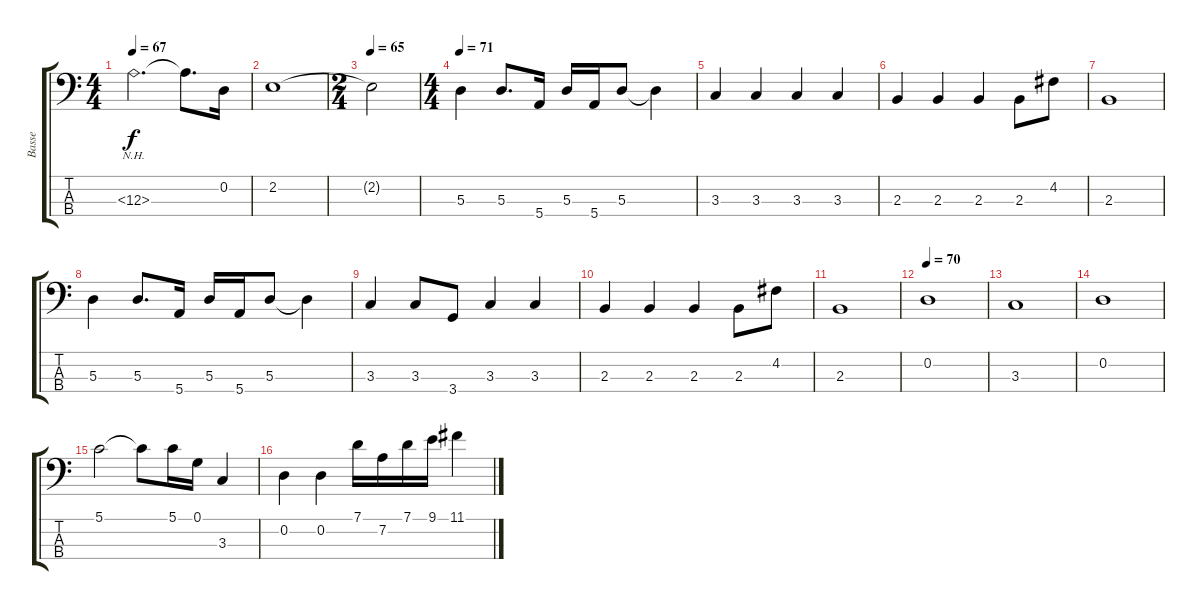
\track ("Basse" "Basse") {instrument electricbassfinger}
\staff {score tabs}
\tuning (G2 D2 A1 E1) {hide}
\ts (4 4)
\tempo 67
\clef f4
\ks c
12.3{nh}.2{d dy f} 12.3{t}.8{d} 0.2.16 |
2.2.1 |
\ts (2 4)
\tempo 65
2.2{t}.2 |
\ts (4 4)
\tempo 68
\tempo 71
5.3.4 5.3.8{d} 5.4.16 5.3.16 5.4.16 5.3.8 5.3{t}.4 |
3.3.4 3.3.4 3.3.4 3.3.4 |
2.3.4 2.3.4 2.3.4 2.3.8 4.2.8 |
2.3.1 |
5.3.4 5.3.8{d} 5.4.16 5.3.16 5.4.16 5.3.8 5.3{t}.4 |
3.3.4 3.3.8 3.4.8 3.3.4 3.3.4 |
2.3.4 2.3.4 2.3.4 2.3.8 4.2.8 |
2.3.1 |
\tempo 70
0.2.1 |
3.3.1 |
0.2.1 |
5.1.2 5.1{t}.8 5.1.16 0.1.16 3.3.4 |
0.2.4 0.2.4 7.1.16 7.2.16 7.1.16 9.1.16 11.1.4
